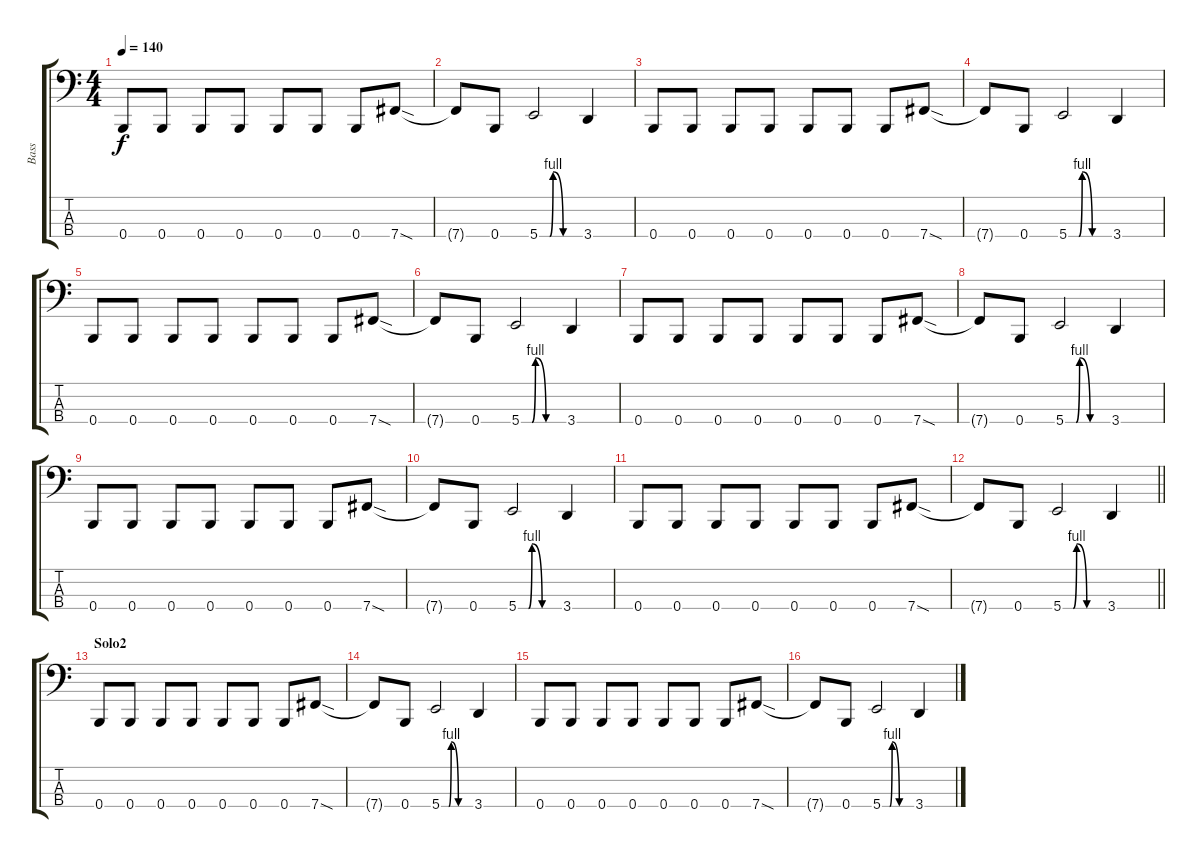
\track ("Bass" "Bass") {instrument electricbasspick}
\staff {score tabs}
\tuning (E2 B1 Gb1 B0) {hide}
\ts (4 4)
\tempo 140
\clef f4
\ks c
0.4.8{dy f} 0.4.8 0.4.8 0.4.8 0.4.8 0.4.8 0.4.8 7.4{sod}.8 |
7.4{t}.8 0.4.8 5.4{be (custom 0 0 15 0 20 4 35 0 60 0)}.2 3.4.4 |
0.4.8 0.4.8 0.4.8 0.4.8 0.4.8 0.4.8 0.4.8 7.4{sod}.8 |
7.4{t}.8 0.4.8 5.4{be (custom 0 0 15 0 20 4 35 0 60 0)}.2 3.4.4 |
0.4.8 0.4.8 0.4.8 0.4.8 0.4.8 0.4.8 0.4.8 7.4{sod}.8 |
7.4{t}.8 0.4.8 5.4{be (custom 0 0 15 0 20 4 35 0 60 0)}.2 3.4.4 |
0.4.8 0.4.8 0.4.8 0.4.8 0.4.8 0.4.8 0.4.8 7.4{sod}.8 |
7.4{t}.8 0.4.8 5.4{be (custom 0 0 15 0 20 4 35 0 60 0)}.2 3.4.4 |
0.4.8 0.4.8 0.4.8 0.4.8 0.4.8 0.4.8 0.4.8 7.4{sod}.8 |
7.4{t}.8 0.4.8 5.4{be (custom 0 0 15 0 20 4 35 0 60 0)}.2 3.4.4 |
0.4.8 0.4.8 0.4.8 0.4.8 0.4.8 0.4.8 0.4.8 7.4{sod}.8 |
\barLineRight lightlight
7.4{t}.8 0.4.8 5.4{be (custom 0 0 15 0 20 4 35 0 60 0)}.2 3.4.4 |
\section ("" "Solo2")
0.4.8 0.4.8 0.4.8 0.4.8 0.4.8 0.4.8 0.4.8 7.4{sod}.8 |
7.4{t}.8 0.4.8 5.4{be (custom 0 0 15 0 20 4 35 0 60 0)}.2 3.4.4 |
0.4.8 0.4.8 0.4.8 0.4.8 0.4.8 0.4.8 0.4.8 7.4{sod}.8 |
7.4{t}.8 0.4.8 5.4{be (custom 0 0 15 0 20 4 35 0 60 0)}.2 3.4.4
